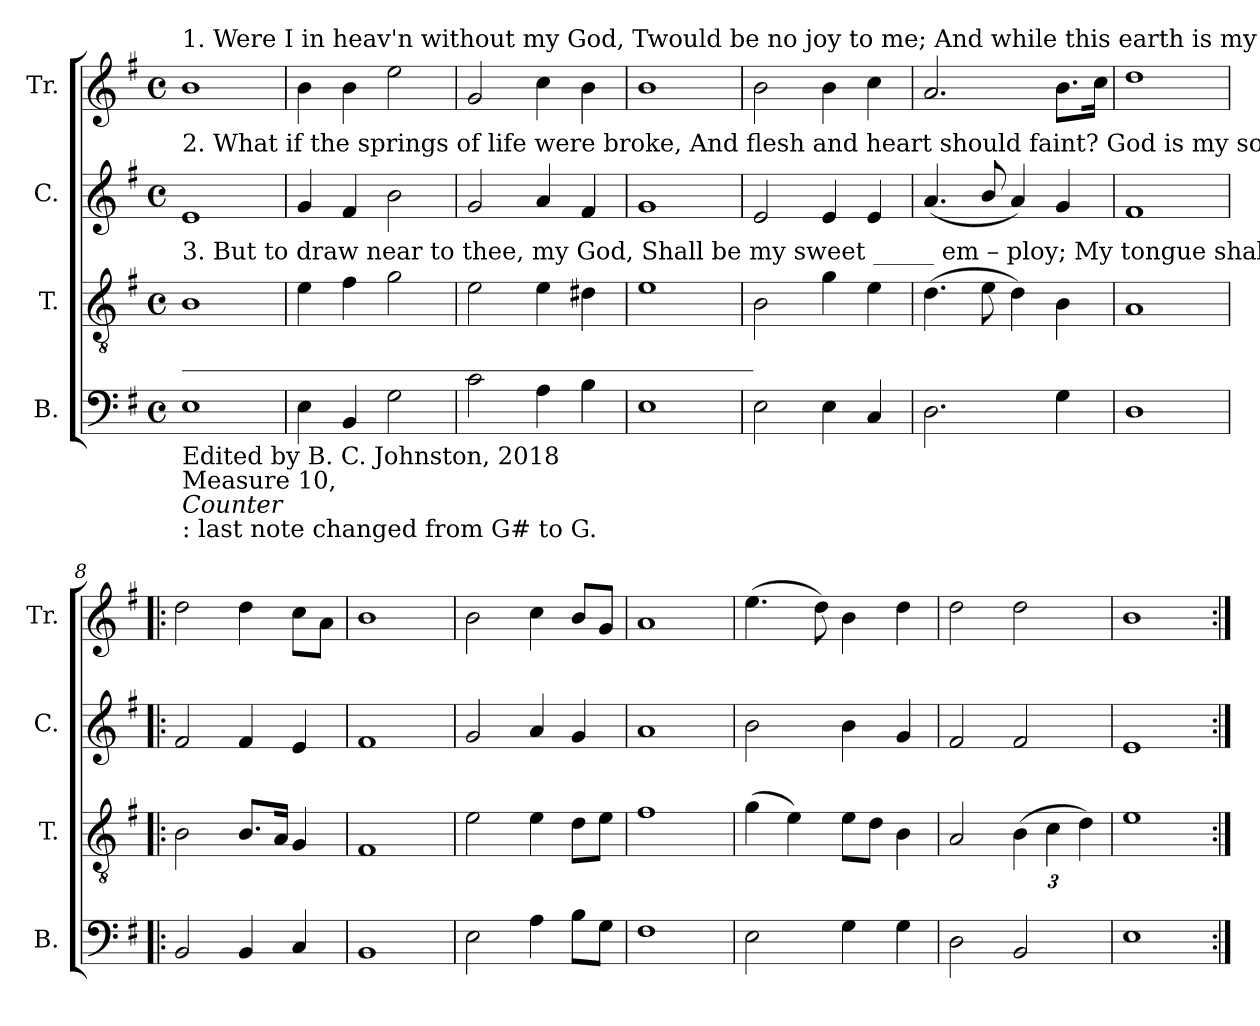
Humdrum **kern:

**kern	**kern	**kern	**kern
*part4	*part3	*part2	*part1
*staff4	*staff3	*staff2	*staff1
*I"B.	*I"T.	*I"C.	*I"Tr.
*I'B.	*I'T.	*I'C.	*I'Tr.
*clefF4	*clefGv2	*clefG2	*clefG2
*k[f#]	*k[f#]	*k[f#]	*k[f#]
*M4/4	*M4/4	*M4/4	*M4/4
*met(c)	*met(c)	*met(c)	*met(c)
*MM100	*MM100	*MM100	*MM100
=1	=1	=1	=1
!	!	!	!LO:TX:a:t=1. Were  I   in  heav'n without my God,  Twould be no joy            to         me;     And while   this     earth  is   my  a    –    bode,   I ____  long   for   none    but       thee.
!	!	!LO:TX:a:t=2. What if the springs of life were broke,  And flesh and  heart    should  faint?    God  is       my      soul's   e – ter – nal    rock,   The    strength  of   eve  –  ry       saint.	!
!	!LO:TX:a:t=3. But to draw near  to  thee,  my  God,  Shall be my sweet _____ em   – ploy;     My  tongue  shall sound thy works a –broad,  And       tell     the   world   my      joy.	!	!
!LO:TX:a:t=_______________________________________________	!	!	!
!LO:TX:b:t=Edited by B. C. Johnston, 2018	!	!	!
!LO:TX:b:t=Measure 10,	!	!	!
!LO:TX:b:i:t=Counter	!	!	!
!LO:TX:b:t=&colon; last note changed from G# to G.	!	!	!
1E!	1B!	1e!	1b!
=2	=2	=2	=2
4E!\	4e!\	4g!/	4b!\
4BB!/	4f#!\	4f#!/	4b!\
2G!\	2g!\	2b!\	2ee!\
=3	=3	=3	=3
2c!\	2e!\	2g!/	2g!/
4A!\	4e!\	4a!/	4cc!\
4B!\	4d#X!\	4f#!/	4b!\
=4	=4	=4	=4
1E!	1e!	1g!	1b!
=5	=5	=5	=5
2E!\	2B!\	2e!/	2b!\
4E!\	4g!\	4e!/	4b!\
4C!/	4e!\	4e!/	4cc!\
=6	=6	=6	=6
2.D!\	(4.d!\	(4.a!/	2.a!/
.	8e!\	8b!/	.
.	4d!\)	4a!/)	.
4G!\	4B!\	4g!/	8.b!\L
.	.	.	16cc!\Jk
=7	=7	=7	=7
1D!	1A!	1f#!	1dd!
=8!|:	=8!|:	=8!|:	=8!|:
2BB!/	2B!\	2f#!/	2dd!\
4BB!/	8.B!/L	4f#!/	4dd!\
.	16A!/Jk	.	.
4C!/	4G!/	4e!/	8cc!\L
.	.	.	8a!\J
=9	=9	=9	=9
1BB!	1F#!	1f#!	1b!
=10	=10	=10	=10
2E!\	2e!\	2g!/	2b!\
4A!\	4e!\	4a!/	4cc!\
8B!\L	8d!\L	4g!/	8b!/L
8G!\J	8e!\J	.	8g!/J
=11	=11	=11	=11
1F#!	1f#!	1a!	1a!
=12	=12	=12	=12
2E!\	(4g!\	2b!\	(4.ee!\
.	4e!\)	.	.
.	.	.	8dd!\)
4G!\	8e!\L	4b!\	4b!\
.	8d!\J	.	.
4G!\	4B!\	4g!/	4dd!\
=13	=13	=13	=13
2D!\	2A!/	2f#!/	2dd!\
*	*Xbrackettup	*	*
2BB!/	(6B!\	2f#!/	2dd!\
.	6c!\	.	.
.	6d!\)	.	.
=14	=14	=14	=14
1E!	1e!	1e!	1b!
=:|!	=:|!	=:|!	=:|!
*-	*-	*-	*-
